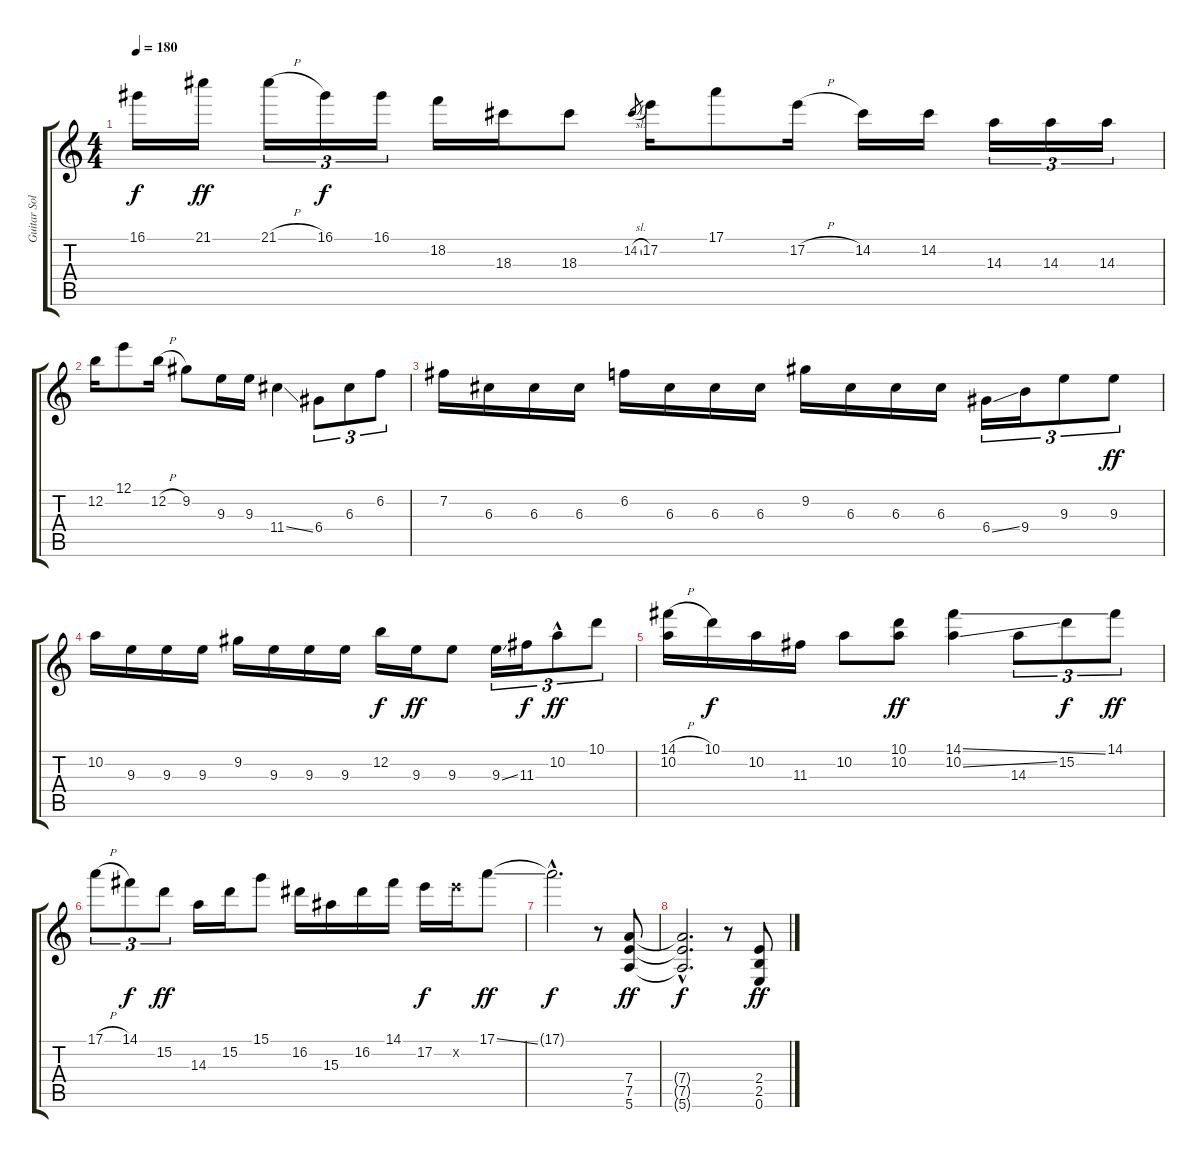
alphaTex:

\track ("Guitar Solo" "Guitar Sol") {instrument overdrivenguitar}
\staff {score tabs}
\tuning (E4 B3 G3 D3 A2 E2) {hide}
\ts (4 4)
\tempo 180
\clef g2
\ks c
16.1.16{dy f} 21.1.16{dy ff} 21.1{h}.16{tu (3 2)} 16.1.16{tu (3 2) dy f} 16.1.16{tu (3 2)} 18.2.16 18.3.16 18.3.8 14.2{sl}.8{gr} 17.2.16 17.1.8 17.2{h}.16 14.2.16 14.2.16 14.3.16{tu (3 2)} 14.3.16{tu (3 2)} 14.3.16{tu (3 2)} |
12.2.16 12.1.8 12.2{h}.16 9.2.8 9.3.16 9.3.16 11.4{ss}.4 6.4.8{tu (3 2)} 6.3.8{tu (3 2)} 6.2.8{tu (3 2)} |
7.2.16 6.3.16 6.3.16 6.3.16 6.2.16 6.3.16 6.3.16 6.3.16 9.2.16 6.3.16 6.3.16 6.3.16 6.4{ss}.16{tu (3 2)} 9.4.16{tu (3 2)} 9.3.8{tu (3 2)} 9.3.8{tu (3 2) dy ff} |
10.2.16 9.3.16 9.3.16 9.3.16 9.2.16 9.3.16 9.3.16 9.3.16 12.2.16{dy f} 9.3.16{dy ff} 9.3.8 9.3{ss}.16{tu (3 2)} 11.3.16{tu (3 2) dy f} 10.2{hac}.8{tu (3 2) dy ff} 10.1.8{tu (3 2)} |
(14.1{h} 10.2).16 10.1.16{dy f} 10.2.16 11.3.16 10.2.8 (10.1 10.2).8{dy ff} (14.1{ss} 10.2{ss}).4 14.3.8{tu (3 2)} 15.2.8{tu (3 2) dy f} 14.1.8{tu (3 2) dy ff} |
17.1{h}.8{tu (3 2)} 14.1.8{tu (3 2) dy f} 15.2.8{tu (3 2) dy ff} 14.3.16 15.2.16 15.1.8 16.2.16 15.3.16 16.2.16 14.1.16 17.2.16{dy f} 17.2{x}.16 17.1{ss}.8{dy ff} |
17.1{hac t}.2{d dy f} r.8 (7.4 7.5 5.6).8{dy ff} |
(7.4{hac t} 7.5{hac t} 5.6{hac t}).2{d dy f} r.8 (2.4 2.5 0.6).8{dy ff}
